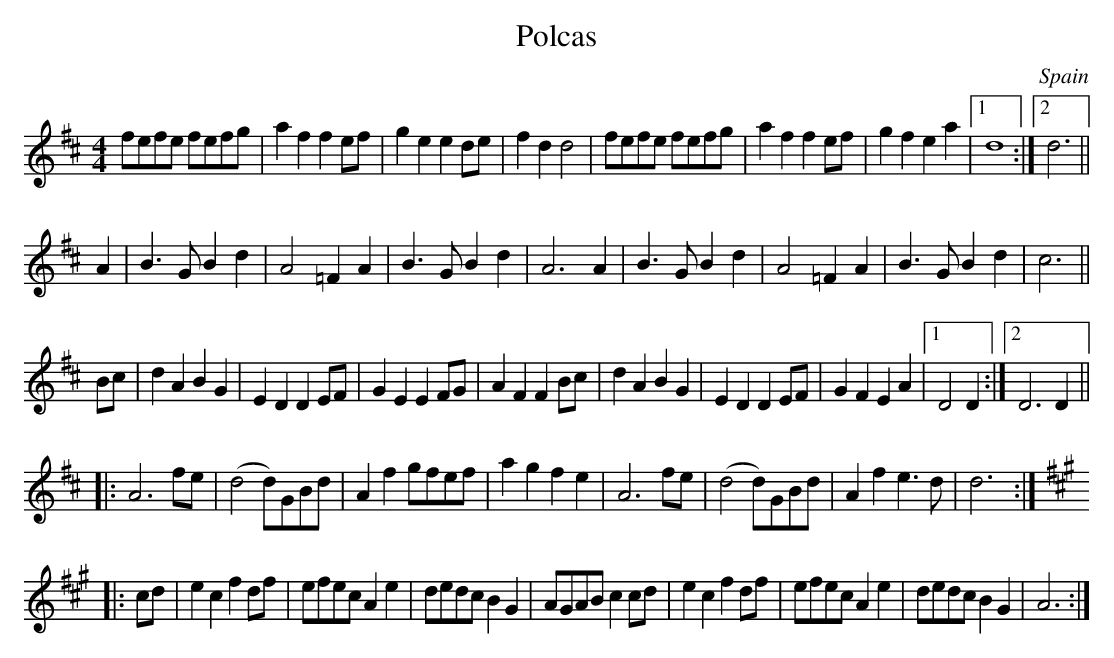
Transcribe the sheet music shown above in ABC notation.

X:1
T:Polcas
O:Spain
M:4/4
K:D
fefe fefg|a2f2 f2ef|g2e2 e2de|f2d2 d4|\
fefe fefg|a2f2 f2ef|g2f2 e2a2|1 d8 :|2 d6||
A2|\
B3G B2d2|A4 =F2A2|B3G B2d2|A6 A2|\
B3G B2d2|A4 =F2A2|B3G B2d2|c6 ||
Bc|\
d2A2 B2G2|E2D2 D2EF|G2E2 E2FG|A2F2 F2Bc|\
d2A2 B2G2|E2D2 D2EF|G2F2 E2A2|1 D4D2 :|2 D6D2||
|:A6 fe|(d4 d)GBd|A2f2 gfef|a2g2 f2e2|\
A6 fe|(d4 d)GBd|A2f2 e3d|d6 ::
K:A
cd|\
e2c2 f2df|efec A2e2|dedc B2G2|AGAB c2cd|\
e2c2 f2df|efec A2e2|dedc B2G2|A6 :|
